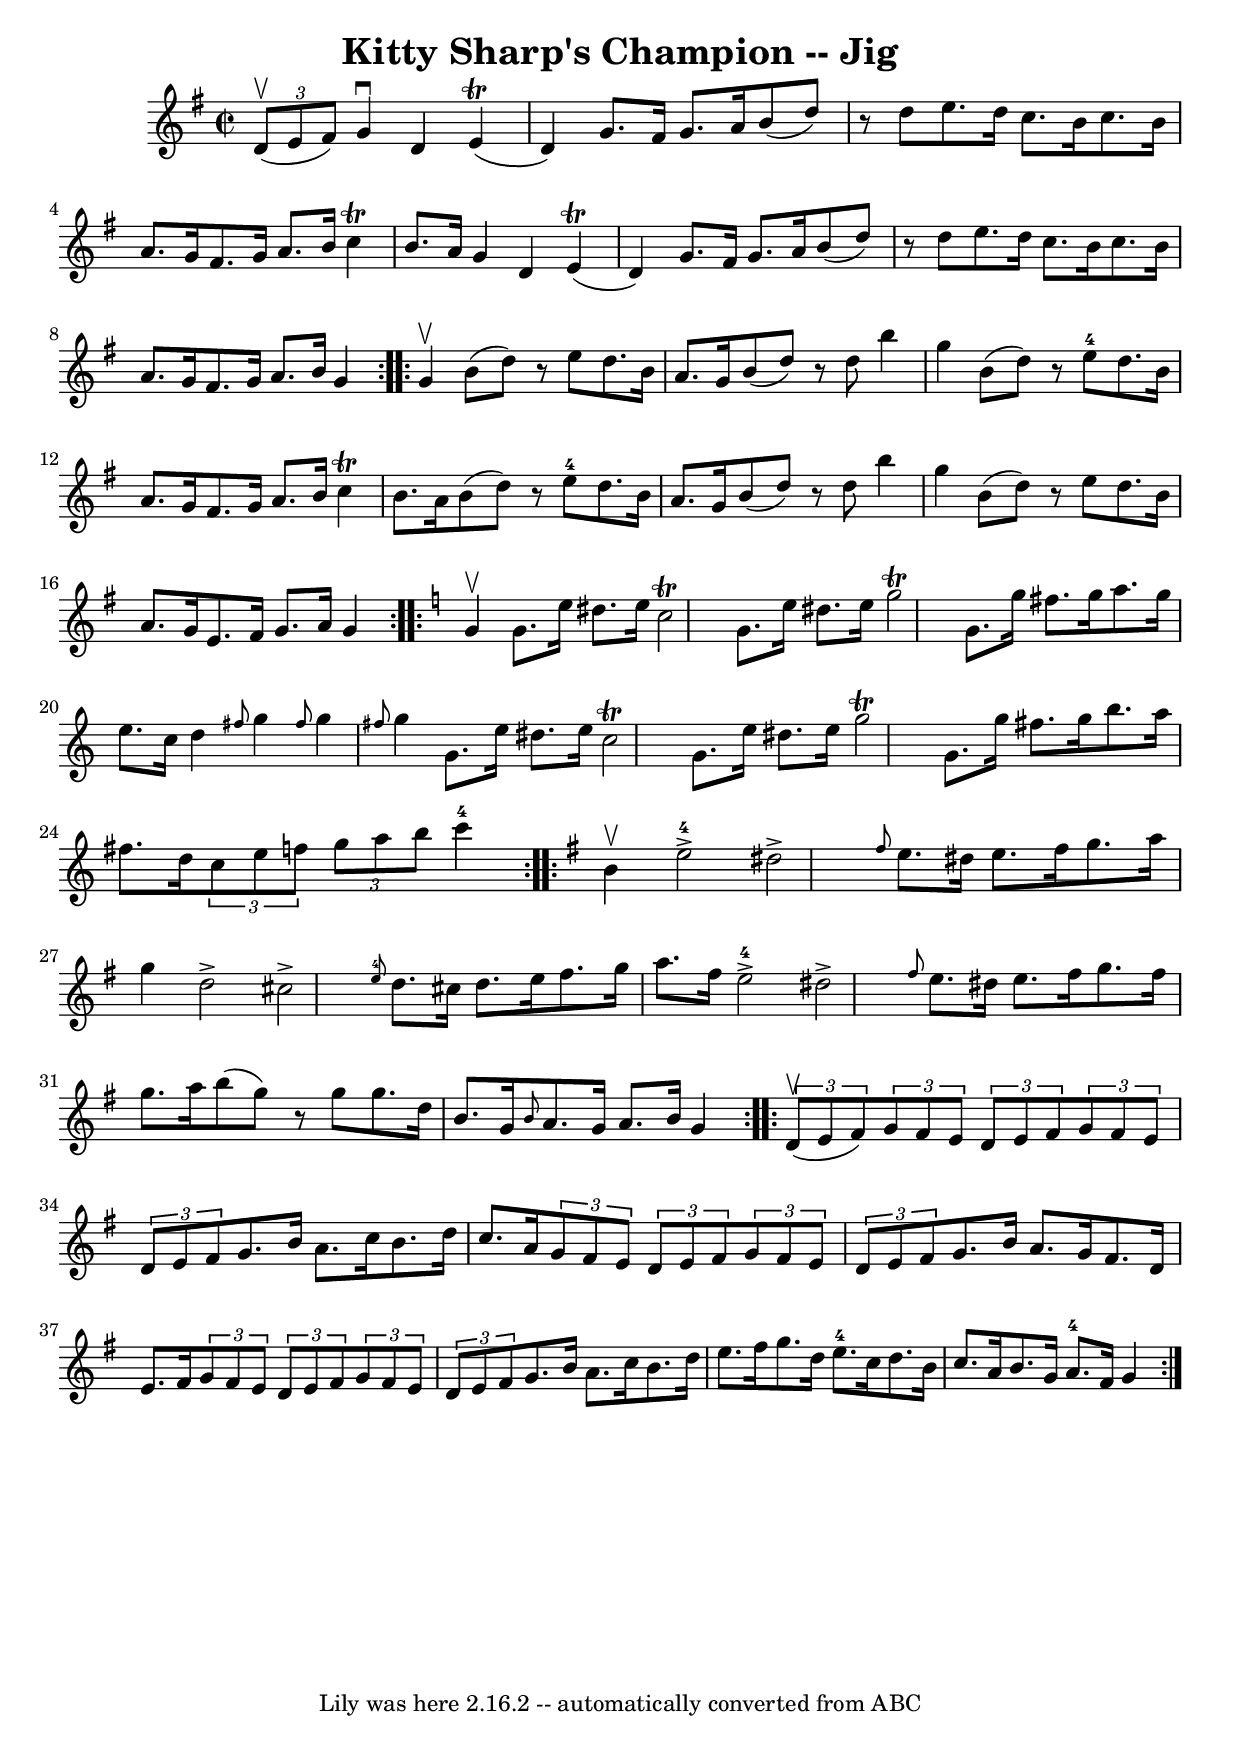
\version "2.16.2"
\include "Mammoth.ily"
\header {
  %% book = "Ryan's Mammoth Collection"
 crossRefNumber = "1"
 footnotes = "\\\\117 662"
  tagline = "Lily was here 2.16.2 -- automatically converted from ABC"
  title = "Kitty Sharp's Champion -- Jig"

}
voicedefault =  {



  \repeat volta 2 {

    \override Staff.TimeSignature #'style = #'C
    \time 2/2 
    \key g \major
    \times 2/3 { d'8^\upbow(e'8 fs'8)  	       }   |
 g'4^\downbow d'4 e'4 (^\trill d'4)   |
 g'8. fs'16 g'8. a'16 b'8 (d''8)   r8 d''8     |
 e''8. d''16 c''8. b'16 c''8. b'16 a'8. g'16     |
 fs'8. g'16 a'8. b'16 c''4^\trill b'8. a'16     |
 g'4 d'4 e'4^\trill(d'4)    |
 g'8. fs'16 g'8. a'16 b'8 ( d''8)   r8 d''8     |
 e''8. d''16 c''8. b'16 c''8. b'16 a'8. g'16     |
 fs'8. g'16 a'8. b'16 g'4    
  }   
  
  \repeat volta 2 { g'4^\upbow  |
 b'8 (d''8)   r8 e''8 d''8. b'16 a'8. g'16     |
 b'8 (d''8)   r8 d''8 b''4 g''4     |
 b'8 (d''8)   r8 e''8-4 d''8. b'16 a'8. g'16     |
 fs'8. g'16 a'8. b'16 c''4^\trill b'8. a'16     |
 b'8 (d''8)   r8 e''8-4 d''8. b'16 a'8. g'16     |
 b'8 (d''8)   r8 d''8 b''4 g''4    |
 b'8 (d''8)   r8 e''8 d''8. b'16 a'8. g'16     |
 e'8.  
 fs'16 g'8. a'16 g'4    
  }   
  \key c \major
  
  \repeat volta 2 { g'4^\upbow  |
 g'8. e''16 ds''8. e''16 c''2^\trill    |
 g'8. e''16 ds''8. e''16 g''2^\trill   |
 g'8. g''16 fs''8. g''16 a''8. g''16 e''8. c''16     |
    
 d''4  \grace { fs''8  
		 } g''4  \grace { fs''8  
				} g''4  \grace {    
				 fs''8   				} g''4     |
 g'8. e''16 ds''8. e''16 c''2^\trill   |
 g'8. e''16 ds''8. e''16 g''2^\trill    |
 g'8. g''16 fs''8. g''16 b''8. a''16 fs''8. d''16     |
    \times 2/3 { c''8 e''8 f''8  
	       }   \times 2/3 {   
		 g''8 a''8 b''8  
	       } c'''4-4   
  }   
  \key g \major
  
  \repeat volta 2 {
 b'4^\upbow  |
 e''2-4^\accent ds''2^\accent   |
    
    \grace { fs''8  
	   } e''8. ds''16 e''8. fs''16 g''8. a''16 g''4     |
 d''2^\accent cs''2^\accent   |
    \grace {    
 e''8-4 
    } d''8. cs''16 d''8. e''16 fs''8. g''16 a''8. fs''16     |
 e''2-4^\accent ds''2^\accent   |
    
    \grace { fs''8  
	   } e''8. ds''16 e''8. fs''16 g''8. fs''16 g''8. a''16     |
 b''8 (g''8)   r8 g''8 g''8. d''16 b'8. g'16     |
    \grace { b'8  
	   } a'8. g'16 a'8.    
 b'16 g'4    
  }     
  \repeat volta 2 {
    \times 2/3 { d'8^\upbow(e'8    
		 fs'8)  	       }  |
    \times 2/3 { g'8 fs'8 e'8  
	       } \times 2/3 {   
		 d'8 e'8 fs'8  
	       }   \times 2/3 { g'8 fs'8 e'8  
			      } \times 2/3 {   
				d'8 e'8 fs'8   			      }    |
 g'8. b'16 a'8. c''16 b'8. d''16 c''8. a'16     |
    \times 2/3 { g'8 fs'8 e'8  
	       } 
    \times 2/3 { d'8 e'8 fs'8  
	       }   \times 2/3 { g'8 fs'8 e'8  
			      } 
    \times 2/3 { d'8 e'8 fs'8   	       }    |
 g'8. b'16 a'8. g'16 fs'8. d'16 e'8. fs'16     |
    \times 2/3 { g'8    
		 fs'8 e'8  
	       } \times 2/3 { d'8 e'8 fs'8  
			    }   \times 2/3 { g'8    
					 fs'8 e'8  
					   } \times 2/3 { d'8 e'8 fs'8   							}    |
 g'8. b'16 a'8. c''16 b'8. d''16 e''8. fs''16     |
 g''8. d''16 e''8.-4 c''16 d''8. b'16 c''8. a'16     |
    
 b'8. g'16 a'8.-4 fs'16 g'4    
  }   

}

\score{
  <<

    \context Staff="default"
    {
      \voicedefault 
      
    }

  >>
  \layout {
    
  }
  \midi {
  }

}
